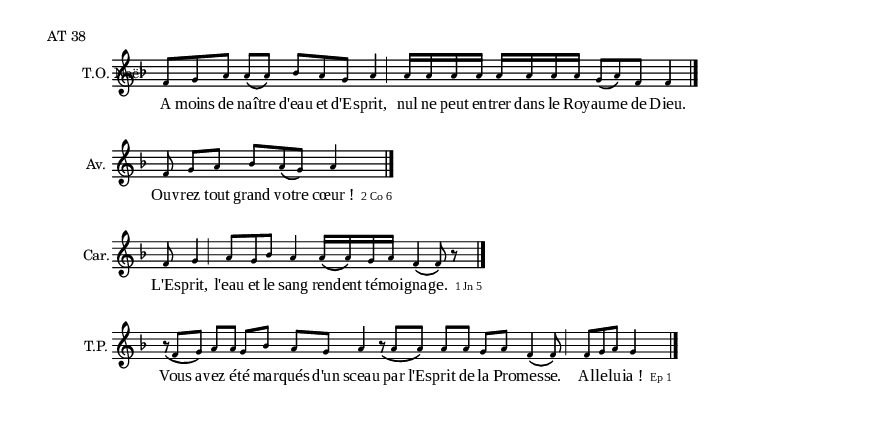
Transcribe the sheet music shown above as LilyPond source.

\version "2.10.0"
 \include "definitions.ly"
\markup {AT 38 }



\relative a' { 
	\new Staff {
		\cadenzaOn 		\key f \major
		\set Staff.instrumentName = \markup{ \center-align { T.O. Noël  } }
\times 2/3 { f8[ g a] }
a[\( a\)]
\times 2/3 { bes[ a g] }
a4 
\cesure \pespace
a16[ a a a]
a[ a a a]
g8[\( a\) f]
f4
		\endBar
	}	\addlyrics {
A moins de naî -- tre d'eau et d'Es -- prit, nul ne peut en -- trer dans le Roy -- au -- me de Dieu.		
%\markup { \citation #"Jn 3"}
	}
}



\relative a' { 
	\new Staff {
		\cadenzaOn 		\key f \major
		\set Staff.instrumentName = \markup{ \center-align { Av.  } }
		f8
		g8[ a]
		\times 2/3 { bes8[ a\( g]\) }
		a4
		\endBar
	}	\addlyrics {
		Ouv -- rez tout grand vo -- tre "cœur !"
		\markup { \citation #"2 Co 6"}
	}
}



\relative a' {
	\new Staff {
		\cadenzaOn 		\key f \major
		\set Staff.instrumentName = \markup{ \center-align {Car. } }
f8
g4
\cesure \pespace 
\times 2/3 { a8[ g bes] }
a4

a16[\( a\) g a]
f4\( f8\) r
		\endBar
	}	\addlyrics {
L'Es -- prit, l'eau et le sang ren -- dent té -- moi -- gna -- ge.		
		\markup { \citation #"1 Jn 5"}
	}
}




\relative a' { 
	\new Staff {
		\cadenzaOn 		\key f \major
		\set Staff.instrumentName = \markup{ \center-align { T.P.  } }
\times 2/3 { r8_\( f[ g\)] }
a[ a]
g[ bes]
a[ g]
a4
\pespace
\times 2/3 { r8_\( a[ a\)] }
a[ a]
g[ a]
f4\( f8\) \cesure\pespace 
\times 2/3 {f8[ g a]} g4 
		\endBar
	}	\addlyrics {
Vous a -- vez é -- té mar -- qués d'un sceau par l'Es -- prit de la Pro -- mes -- se. Al -- le -- lu -- "ia !"	
		\markup { \citation #"Ep 1"}
	}
}
